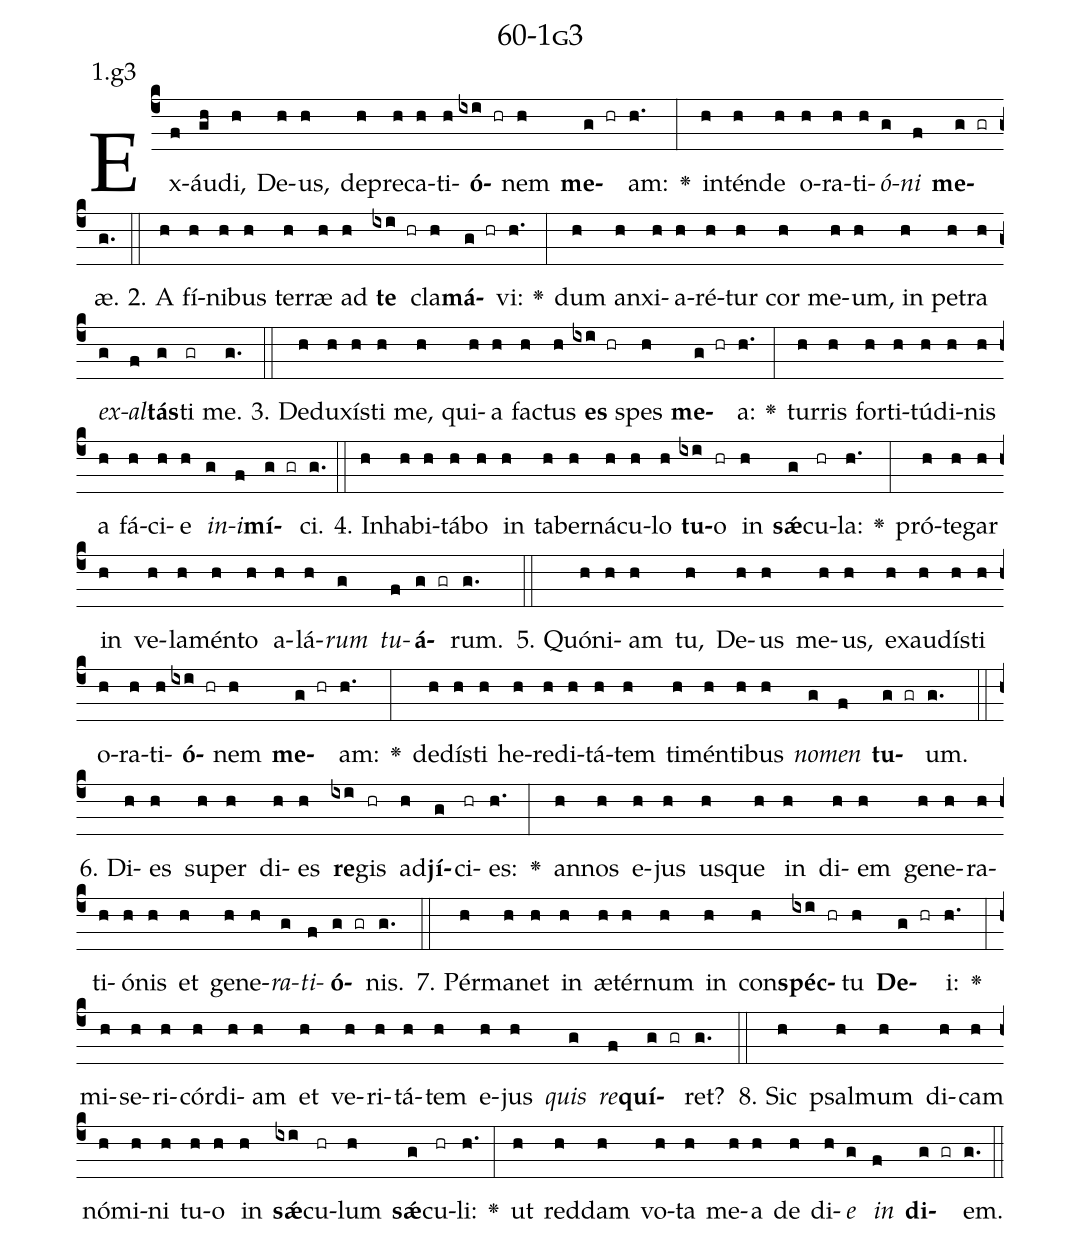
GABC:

name: 60-1g3;
annotation: 1.g3;
%%
(c4)Ex(f)áu(gh)di,(h) De(h)us,(h) de(h)pre(h)ca(h)ti(h)<b>ó</b>(ixi hr)nem(h) <b>me</b>(g hr)am:(h.) <v>\greheightstar</v>(:) in(h)tén(h)de(h) o(h)ra(h)ti(h)<i>ó</i>(g)<i>ni</i>(f) <b>me</b>(g gr)æ.(g.) (::)
2. A(h) fí(h)ni(h)bus(h) ter(h)ræ(h) ad(h) <b>te</b>(ixi hr) cla(h)<b>má</b>(g hr)vi:(h.) <v>\greheightstar</v>(:) dum(h) an(h)xi(h)a(h)ré(h)tur(h) cor(h) me(h)um,(h) in(h) pe(h)tra(h) <i>ex</i>(g)<i>al</i>(f)<b>tás</b>(g)ti(gr) me.(g.) (::)
3. De(h)du(h)xís(h)ti(h) me,(h) qui(h)a(h) fac(h)tus(h) <b>es</b>(ixi hr) spes(h) <b>me</b>(g hr)a:(h.) <v>\greheightstar</v>(:) tur(h)ris(h) for(h)ti(h)tú(h)di(h)nis(h) a(h) fá(h)ci(h)e(h) <i>in</i>(g)<i>i</i>(f)<b>mí</b>(g gr)ci.(g.) (::)
4. In(h)ha(h)bi(h)tá(h)bo(h) in(h) ta(h)ber(h)ná(h)cu(h)lo(h) <b>tu</b>(ixi)o(hr) in(h) <b>sǽ</b>(g)cu(hr)la:(h.) <v>\greheightstar</v>(:) pró(h)te(h)gar(h) in(h) ve(h)la(h)mén(h)to(h) a(h)lá(h)<i>rum</i>(g) <i>tu</i>(f)<b>á</b>(g gr)rum.(g.) (::)
5. Quón(h)i(h)am(h) tu,(h) De(h)us(h) me(h)us,(h) ex(h)au(h)dís(h)ti(h) o(h)ra(h)ti(h)<b>ó</b>(ixi hr)nem(h) <b>me</b>(g hr)am:(h.) <v>\greheightstar</v>(:) de(h)dís(h)ti(h) he(h)re(h)di(h)tá(h)tem(h) ti(h)mén(h)ti(h)bus(h) <i>no</i>(g)<i>men</i>(f) <b>tu</b>(g gr)um.(g.) (::)
6. Di(h)es(h) su(h)per(h) di(h)es(h) <b>re</b>(ixi)gis(hr) ad(h)<b>jí</b>(g)ci(hr)es:(h.) <v>\greheightstar</v>(:) an(h)nos(h) e(h)jus(h) us(h)que(h) in(h) di(h)em(h) ge(h)ne(h)ra(h)ti(h)ó(h)nis(h) et(h) ge(h)ne(h)<i>ra</i>(g)<i>ti</i>(f)<b>ó</b>(g gr)nis.(g.) (::)
7. Pér(h)ma(h)net(h) in(h) æ(h)tér(h)num(h) in(h) con(h)<b>spéc</b>(ixi hr)tu(h) <b>De</b>(g hr)i:(h.) <v>\greheightstar</v>(:) mi(h)se(h)ri(h)cór(h)di(h)am(h) et(h) ve(h)ri(h)tá(h)tem(h) e(h)jus(h) <i>quis</i>(g) <i>re</i>(f)<b>quí</b>(g gr)ret?(g.) (::)
8. Sic(h) psal(h)mum(h) di(h)cam(h) nó(h)mi(h)ni(h) tu(h)o(h) in(h) <b>sǽ</b>(ixi)cu(hr)lum(h) <b>sǽ</b>(g)cu(hr)li:(h.) <v>\greheightstar</v>(:) ut(h) red(h)dam(h) vo(h)ta(h) me(h)a(h) de(h) di(h)<i>e</i>(g) <i>in</i>(f) <b>di</b>(g gr)em.(g.) (::)
